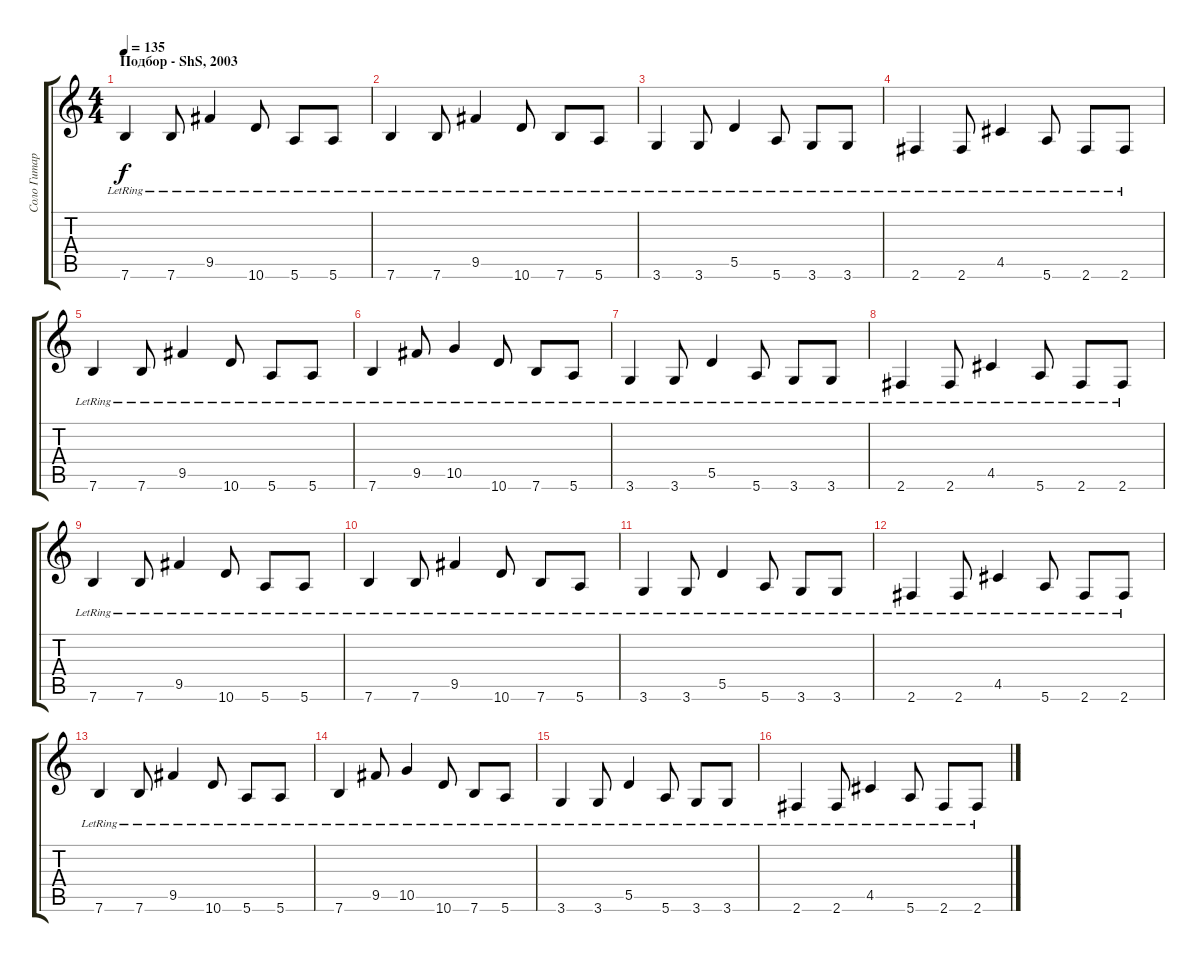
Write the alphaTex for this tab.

\track ("Соло Гитара" "Соло Гитар") {instrument electricguitarclean}
\staff {score tabs}
\tuning (E4 B3 G3 D3 A2 E2) {hide}
\ts (4 4)
\section ("" "Подбор - ShS, 2003")
\tempo 135
\clef g2
\ks c
7.6{lr}.4{dy f instrument electricguitarclean} 7.6{lr}.8 9.5{lr}.4 10.6{lr}.8 5.6{lr}.8 5.6{lr}.8 |
7.6{lr}.4 7.6{lr}.8 9.5{lr}.4 10.6{lr}.8 7.6{lr}.8 5.6{lr}.8 |
3.6{lr}.4 3.6{lr}.8 5.5{lr}.4 5.6{lr}.8 3.6{lr}.8 3.6{lr}.8 |
2.6{lr}.4 2.6{lr}.8 4.5{lr}.4 5.6{lr}.8 2.6{lr}.8 2.6{lr}.8 |
7.6{lr}.4 7.6{lr}.8 9.5{lr}.4 10.6{lr}.8 5.6{lr}.8 5.6{lr}.8 |
7.6{lr}.4 9.5{lr}.8 10.5{lr}.4 10.6{lr}.8 7.6{lr}.8 5.6{lr}.8 |
3.6{lr}.4 3.6{lr}.8 5.5{lr}.4 5.6{lr}.8 3.6{lr}.8 3.6{lr}.8 |
2.6{lr}.4 2.6{lr}.8 4.5{lr}.4 5.6{lr}.8 2.6{lr}.8 2.6{lr}.8 |
7.6{lr}.4 7.6{lr}.8 9.5{lr}.4 10.6{lr}.8 5.6{lr}.8 5.6{lr}.8 |
7.6{lr}.4 7.6{lr}.8 9.5{lr}.4 10.6{lr}.8 7.6{lr}.8 5.6{lr}.8 |
3.6{lr}.4 3.6{lr}.8 5.5{lr}.4 5.6{lr}.8 3.6{lr}.8 3.6{lr}.8 |
2.6{lr}.4 2.6{lr}.8 4.5{lr}.4 5.6{lr}.8 2.6{lr}.8 2.6{lr}.8 |
7.6{lr}.4 7.6{lr}.8 9.5{lr}.4 10.6{lr}.8 5.6{lr}.8 5.6{lr}.8 |
7.6{lr}.4 9.5{lr}.8 10.5{lr}.4 10.6{lr}.8 7.6{lr}.8 5.6{lr}.8 |
3.6{lr}.4 3.6{lr}.8 5.5{lr}.4 5.6{lr}.8 3.6{lr}.8 3.6{lr}.8 |
2.6{lr}.4 2.6{lr}.8 4.5{lr}.4 5.6{lr}.8 2.6{lr}.8 2.6{lr}.8
